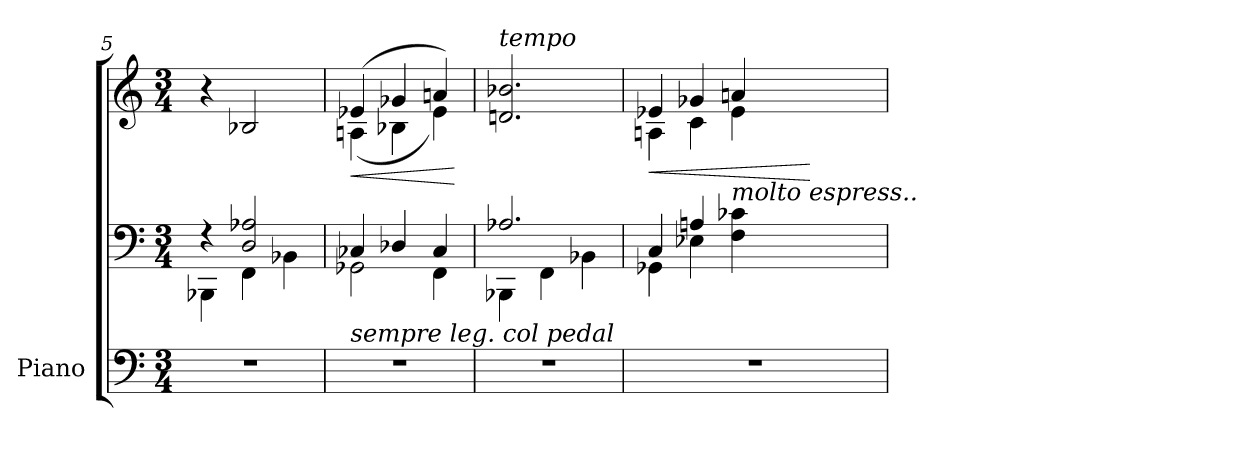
**kern	**kern	**kern	**dynam
*part1	*part1	*part1	*part1
*staff3	*staff2	*staff1	*staff1/2/3
*I"Piano	*	*	*
*I'Pno.	*	*	*
*clefF4	*clefF4	*clefG2	*
*k[]	*k[]	*k[]	*
*M3/4	*M3/4	*M3/4	*
=5	=5	=5	=5
*	*^	*	*
2.r	4r	4BBB-X\	4r	.
.	2D/ 2A-X/	4FF\	2B-X/	.
.	.	4BB-X\	.	.
=6	=6	=6	=6	=6
!	!	!	!LO:TX:a:i:t=poco rall.	!
!	!LO:TX:b:i:t=sempre leg. col pedal	!	!	!
!	!	!	!	!LO:HP:b
*	*	*	*^	*
2.r	4C-X/	2GG-X\	(4e-X/	(4An\	<
.	4D-X/	.	4g-X/	4B-X\	.
.	4C-/	4FF\	4an/)	4e-\)	.
*	*v	*v	*	*	*
*	*	*v	*v	*
.	.	.	[
=7	=7	=7	=7
*	*^	*	*
!	!	!	!LO:TX:a:i:t=tempo	!
2.r	2.A-X/	4BBB-X\	2.dn/ 2.b-X/	.
.	.	4FF\	.	.
.	.	4BB-X\	.	.
!!LO:LB:g=z
=8	=8	=8	=8	=8
!	!	!	!	!LO:HP:b
*	*	*	*^	*
2.r	4C/	4GG-X\	4e-X/	4An\	<
.	4An/	4E-X\	4g-X/	4c\	.
!	!LO:TX:a:i:t=molto  espress..	!	!	!	!
.	4F\ 4c-X\	4ryy	4an/	4e-\	.
*	*v	*v	*	*	*
*	*	*v	*v	*
.	.	.	[
=	=	=	=
*-	*-	*-	*-
